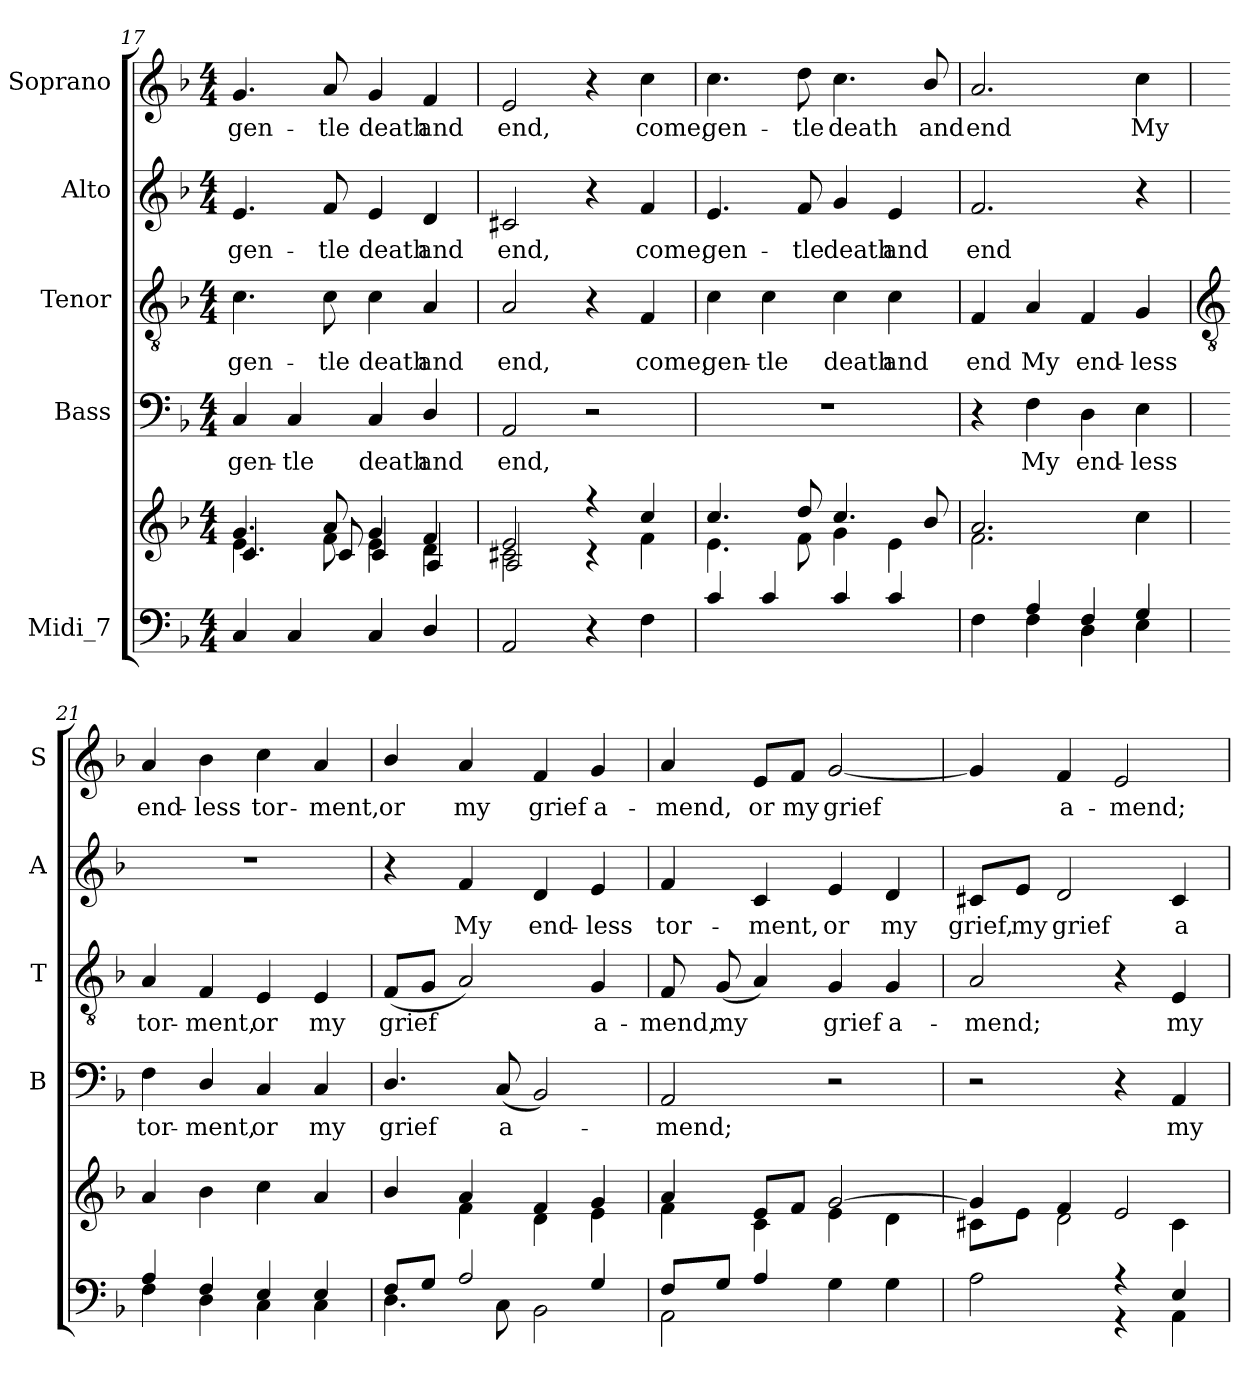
**kern	**kern	**kern	**text	**kern	**text	**kern	**text	**kern	**text
*part5	*part5	*part4	*part4	*part3	*part3	*part2	*part2	*part1	*part1
*staff6	*staff5	*staff4	*staff4	*staff3	*staff3	*staff2	*staff2	*staff1	*staff1
*I"Midi_7	*	*I"Bass	*	*I"Tenor	*	*I"Alto	*	*I"Soprano	*
*	*	*I'B	*	*I'T	*	*I'A	*	*I'S	*
*clefF4	*clefG2	*clefF4	*	*clefGv2	*	*clefG2	*	*clefG2	*
*k[b-]	*k[b-]	*k[b-]	*	*k[b-]	*	*k[b-]	*	*k[b-]	*
*F:	*F:	*F:	*	*F:	*	*F:	*	*F:	*
*M4/4	*M4/4	*M4/4	*	*M4/4	*	*M4/4	*	*M4/4	*
=17	=17	=17	=17	=17	=17	=17	=17	=17	=17
*	*^	*	*	*	*	*	*	*	*
*	*	*^	*	*	*	*	*	*	*	*
!	!	!	!	!	!LO:LY:b	!	!LO:LY:b	!	!LO:LY:b	!	!LO:LY:b
4C	4.g	4.e	4.c	4C	gen-	4.c	gen-	4.e	gen-	4.g	gen-
!	!	!	!	!	!LO:LY:b	!	!	!	!	!	!
4C	.	.	.	4C	-tle	.	.	.	.	.	.
!	!	!	!	!	!	!	!LO:LY:b	!	!LO:LY:b	!	!LO:LY:b
.	8a	8f	8c	.	.	8c	-tle	8f	-tle	8a	-tle
!	!	!	!	!	!LO:LY:b	!	!LO:LY:b	!	!LO:LY:b	!	!LO:LY:b
4C	4g	4e	4c	4C	death	4c	death	4e	death	4g	death
!	!	!	!	!	!LO:LY:b	!	!LO:LY:b	!	!LO:LY:b	!	!LO:LY:b
4D/	4f	4d	4A	4D/	and	4A	and	4d	and	4f	and
=18	=18	=18	=18	=18	=18	=18	=18	=18	=18	=18	=18
*^	*	*	*	*	*	*	*	*	*	*	*
!	!	!	!	!	!	!LO:LY:b	!	!LO:LY:b	!	!LO:LY:b	!	!LO:LY:b
2ryy	2AA/	2e	2c#X	2A	2AA	end,	2A	end,	2c#X	end,	2e	end,
4r	2ryy	4r	4r	2ryy	2r	.	4r	.	4r	.	4r	.
!	!	!	!	!	!	!	!	!LO:LY:b	!	!LO:LY:b	!	!LO:LY:b
4F	.	4cc/	4f	.	.	.	4F	come,	4f	come,	4cc	come,
*	*	*	*v	*v	*	*	*	*	*	*	*	*
=19	=19	=19	=19	=19	=19	=19	=19	=19	=19	=19	=19
!	!	!	!	!	!	!	!LO:LY:b	!	!LO:LY:b	!	!LO:LY:b
4c	1ryy	4.cc/	4.e	1r	.	4c	gen-	4.e	gen-	4.cc	gen-
!	!	!	!	!	!	!	!LO:LY:b	!	!	!	!
4c	.	.	.	.	.	4c	-tle	.	.	.	.
!	!	!	!	!	!	!	!	!	!LO:LY:b	!	!LO:LY:b
.	.	8dd/	8f	.	.	.	.	8f	-tle	8dd	-tle
!	!	!	!	!	!	!	!LO:LY:b	!	!LO:LY:b	!	!LO:LY:b
4c	.	4.cc/	4g\	.	.	4c	death	4g	death	4.cc	death
!	!	!	!	!	!	!	!LO:LY:b	!	!LO:LY:b	!	!
4c	.	.	4e\	.	.	4c	and	4e	and	.	.
!	!	!	!	!	!	!	!	!	!	!	!LO:LY:b
.	.	8b-/	.	.	.	.	.	.	.	8b-/	and
=20	=20	=20	=20	=20	=20	=20	=20	=20	=20	=20	=20
!	!	!	!	!	!	!	!LO:LY:b	!	!LO:LY:b	!	!LO:LY:b
4F	4ryy	2.a	2.f	4r	.	4F	end	2.f	end	2.a	end
!	!	!	!	!	!LO:LY:b	!	!LO:LY:b	!	!	!	!
4A	4F	.	.	4F	My	4A	My	.	.	.	.
!	!	!	!	!	!LO:LY:b	!	!LO:LY:b	!	!	!	!
4F	4D	.	.	4D	end-	4F	end-	.	.	.	.
!	!	!	!	!	!LO:LY:b	!	!LO:LY:b	!	!	!	!LO:LY:b
4G	4E	4cc	4ryy	4E	-less	4G	-less	4r	.	4cc	My
!!LO:LB:g=z
=21	=21	=21	=21	=21	=21	=21	=21	=21	=21	=21	=21
*	*	*	*	*	*	*clefGv2	*	*	*	*	*
!	!	!	!	!	!LO:LY:b	!	!LO:LY:b	!	!	!	!LO:LY:b
4A	4F	4a/	1ryy	4F	tor-	4A	tor-	1r	.	4a	end-
!	!	!	!	!	!LO:LY:b	!	!LO:LY:b	!	!	!	!LO:LY:b
4F	4D\	4b-\	.	4D/	-ment,	4F	-ment,	.	.	4b-	-less
!	!	!	!	!	!LO:LY:b	!	!LO:LY:b	!	!	!	!LO:LY:b
4E/	4C	4cc\	.	4C	or	4E	or	.	.	4cc	tor-
!	!	!	!	!	!LO:LY:b	!	!LO:LY:b	!	!	!	!LO:LY:b
4E/	4C	4a/	.	4C	my	4E	my	.	.	4a	-ment,
=22	=22	=22	=22	=22	=22	=22	=22	=22	=22	=22	=22
!	!	!	!	!	!LO:LY:b	!	!LO:LY:b	!	!	!	!LO:LY:b
8F/L	4.D\	4b-/	4ryy	4.D/	grief	(<8FL	grief	4r	.	4b-/	or
8G/J	.	.	.	.	.	8GJ	.	.	.	.	.
!	!	!	!	!	!	!	!	!	!LO:LY:b	!	!LO:LY:b
2A/	.	4a/	4f	.	.	2A)	.	4f	My	4a	my
!	!	!	!	!	!LO:LY:b	!	!	!	!	!	!
.	8C\	.	.	(<8C	a-	.	.	.	.	.	.
!	!	!	!	!	!	!	!	!	!LO:LY:b	!	!LO:LY:b
.	2BB-\	4f/	4d	2BB-)	.	.	.	4d	end-	4f	grief
!	!	!	!	!	!	!	!LO:LY:b	!	!LO:LY:b	!	!LO:LY:b
4G/	.	4g/	4e	.	.	4G	a-	4e	-less	4g	a-
=23	=23	=23	=23	=23	=23	=23	=23	=23	=23	=23	=23
!	!	!	!	!	!LO:LY:b	!	!LO:LY:b	!	!LO:LY:b	!	!LO:LY:b
8F/L	2AA\	4a/	4f	2AA	mend;	8F	-mend,	4f	tor-	4a	-mend,
!	!	!	!	!	!	!	!LO:LY:b	!	!	!	!
8G/J	.	.	.	.	.	(<8G	my	.	.	.	.
!	!	!	!	!	!	!	!	!	!LO:LY:b	!	!LO:LY:b
4A/	.	8e/L	4c\	.	.	4A)	.	4c	-ment,	8e/L	or
!	!	!	!	!	!	!	!	!	!	!	!LO:LY:b
.	.	8f/J	.	.	.	.	.	.	.	8f/J	my
!	!	!	!	!	!	!	!LO:LY:b	!	!LO:LY:b	!	!LO:LY:b
4G	2ryy	[2g/	4e\	2r	.	4G	grief	4e	or	[2g	grief
!	!	!	!	!	!	!	!LO:LY:b	!	!LO:LY:b	!	!
4G	.	.	4d\	.	.	4G	a-	4d	my	.	.
=24	=24	=24	=24	=24	=24	=24	=24	=24	=24	=24	=24
!	!	!	!	!	!	!	!LO:LY:b	!	!LO:LY:b	!	!
2A	2ryy	4g/]	8c#X\L	2r	.	2A	-mend;	8c#X/L	grief,	4g]	.
!	!	!	!	!	!	!	!	!	!LO:LY:b	!	!
.	.	.	8e\J	.	.	.	.	8e/J	my	.	.
!	!	!	!	!	!	!	!	!	!LO:LY:b	!	!LO:LY:b
.	.	4f/	2d\	.	.	.	.	2d	grief	4f	a-
!	!	!	!	!	!	!	!	!	!	!	!LO:LY:b
4r	4r	2e/	.	4r	.	4r	.	.	.	2e	-mend;
!	!	!	!	!	!LO:LY:b	!	!LO:LY:b	!	!LO:LY:b	!	!
4E/	4AA	.	4c#\	4AA	my	4E	my	4c#	a-	.	.
*v	*v	*	*	*	*	*	*	*	*	*	*
*	*v	*v	*	*	*	*	*	*	*	*
=	=	=	=	=	=	=	=	=	=
*-	*-	*-	*-	*-	*-	*-	*-	*-	*-
